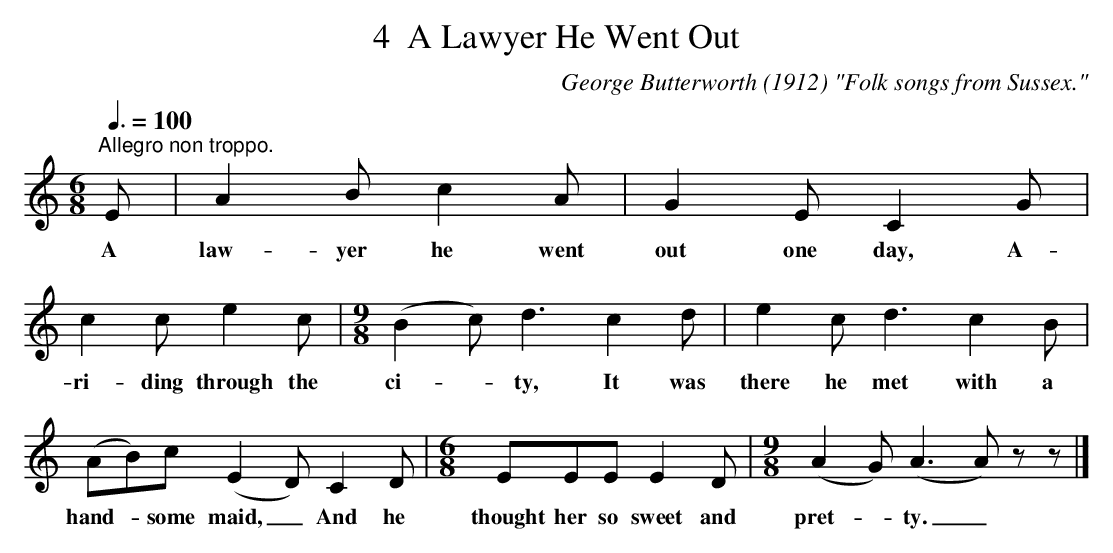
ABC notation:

X:1
T:4  A Lawyer He Went Out
C:George Butterworth (1912) "Folk songs from Sussex."
L:1/8
Q:3/8=100
M:6/8
K:Aaeo
V:1
"^Allegro non troppo." E | A2 B c2 A | G2 E C2 G |$ c2 c e2 c |[M:9/8] (B2 c) d3 c2 d | %5
w: A|law- yer he went|out one day, A-|ri- ding through the|ci- * ty, It was|
 e2 c d3 c2 B |$ (AB)c (E2 D) C2 D |[M:6/8] EEE E2 D |[M:9/8] (A2 G) (A3 A) z z |] %9
w: there he met with a|hand- * some maid, _ And he|thought her so sweet and|pret- * ty. _|
